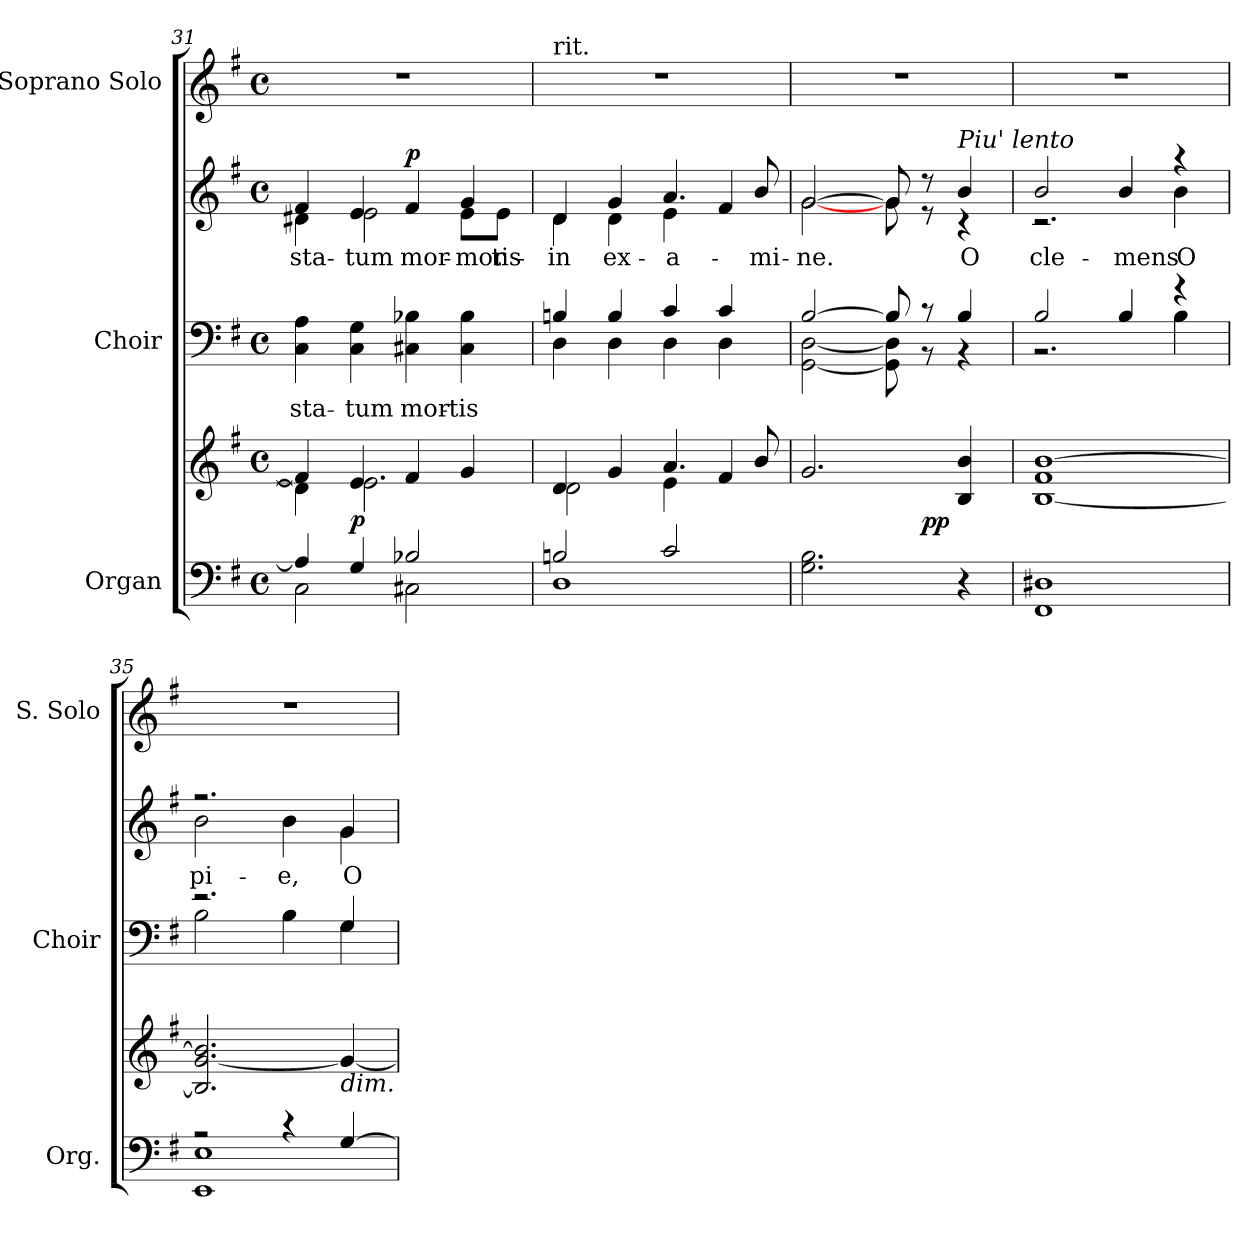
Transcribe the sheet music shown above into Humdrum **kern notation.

**kern	**kern	**dynam	**kern	**text	**kern	**text	**dynam	**kern
*part3	*part3	*part3	*part2	*part2	*part2	*part2	*part2	*part1
*staff5	*staff4	*staff4/5	*staff3	*staff3	*staff2	*staff2	*staff2/3	*staff1
*I"Organ	*	*	*I"Choir	*	*	*	*	*I"Soprano Solo
*I'Org.	*	*	*I'Choir	*	*	*	*	*I'S. Solo
*clefF4	*clefG2	*	*clefF4	*	*clefG2	*	*	*clefG2
*k[f#]	*k[f#]	*	*k[f#]	*	*k[f#]	*	*	*k[f#]
*G:	*G:	*	*G:	*	*G:	*	*	*G:
*M4/4	*M4/4	*	*M4/4	*	*M4/4	*	*	*M4/4
*met(c)	*met(c)	*	*met(c)	*	*met(c)	*	*	*met(c)
=31	=31	=31	=31	=31	=31	=31	=31	=31
*^	*^	*	*	*	*	*	*	*
!	!	!	!	!	!	!LO:LY:b:color=#000000	!	!	!	!
!	!	!	!	!	!	!	!	!LO:LY:a:color=#000000	!	!
*	*	*	*	*	*	*	*^	*	*	*
!	!	!	!	!	!	!	!	!	!LO:LY:b:color=#000000	!	!
4Ai/]	2Ci\	4f#i/]	4d#i\]	.	4Ci\ 4Ai	sta-	4f#i/	4d#Xi\	-sta-	.	1r
!	!	!	!	!	!	!LO:LY:b:color=#000000	!	!	!	!	!
!	!	!	!	!	!	!	!	!	!LO:LY:a:color=#000000	!	!
!	!	!	!	!	!	!	!	!	!LO:LY:b:color=#000000	!	!
4Gi/	.	4ei/	2.ei\	p	4Ci\ 4Gi	-tum	4ei/	2ei\	-tum	.	.
!	!	!	!	!	!	!LO:LY:b:color=#000000	!	!	!	!	!
!	!	!	!	!	!	!	!	!	!LO:LY:a:color=#000000	!	!
2B-Xi/	2C#Xi\	4f#i/	.	.	4C#Xi\ 4B-Xi	mor-	4f#i/	.	mor-	p	.
!	!	!	!	!	!	!LO:LY:b:color=#000000	!	!	!	!	!
!	!	!	!	!	!	!	!	!	!LO:LY:a:color=#000000	!	!
!	!	!	!	!	!	!	!	!	!LO:LY:b:color=#000000	!	!
.	.	4gi/	.	.	4C#i\ 4B-i	-tis	4gi/	8ei\L	mor-	.	.
!	!	!	!	!	!	!	!	!	!LO:LY:b:color=#000000	!	!
.	.	.	.	.	.	.	.	8ei\J	-tis	.	.
!!LO:LB:g=z
=32	=32	=32	=32	=32	=32	=32	=32	=32	=32	=32	=32
*	*	*	*	*	*^	*	*	*	*	*	*
!	!	!	!	!	!	!	!	!	!	!	!	!LO:TX:t=rit.
!	!	!	!	!	!	!	!	!	!	!LO:LY:b:color=#000000	!	!
2Bni/	1Di	4di/	2di\	.	4Bni/	4Di\	.	4di/	4di\	in	.	1r
!	!	!	!	!	!	!	!	!	!	!LO:LY:b:color=#000000	!	!
.	.	4gi/	.	.	4Bi/	4Di\	.	4gi/	4di\	ex-	.	.
!	!	!	!	!	!	!	!	!	!	!LO:LY:b:color=#000000	!	!
2ci/	.	4.ai/	4ei\	.	4ci/	4Di\	.	4.ai/	4ei\	-a-	.	.
.	.	.	4f#i/	.	4ci/	4Di\	.	.	4f#i/	.	.	.
!	!	!	!	!	!	!	!	!	!	!LO:LY:b:color=#000000	!	!
.	.	8bi/	.	.	.	.	.	8bi/	.	-mi-	.	.
*v	*v	*	*	*	*	*	*	*	*	*	*	*
=33	=33	=33	=33	=33	=33	=33	=33	=33	=33	=33	=33
!	!	!	!	!	!	!	!	!	!LO:LY:b:color=#000000	!	!
2.Gi\ 2.Bi	2.gi/	2ryy	.	[>2Bi/	[<2GGi\ [<2Di	.	[>2gi/	[<2gi\	-ne.	.	1r
.	.	8ryy	.	8Bi/]	8GGi\] 8Di]	.	8gi/]	8gi\	.	.	.
.	.	4.ryy	pp	8r	8r	.	8r	8r	.	.	.
!	!	!	!	!	!	!	!LO:TX:a:i:t=Piu' lento	!	!	!	!
!	!	!	!	!	!	!	!	!	!LO:LY:b:color=#000000	!	!
4r	4Bi/ 4bi	.	.	4Bi/	4r	.	4bi/	4r	O	.	.
*	*v	*v	*	*	*	*	*	*	*	*	*
=34	=34	=34	=34	=34	=34	=34	=34	=34	=34	=34
*	*^	*	*	*	*	*	*	*	*	*
!	!	!	!	!	!	!	!	!	!LO:LY:b:color=#000000	!	!
*	*v	*v	*	*	*	*	*	*	*	*	*
1FF#i 1D#Xi	[<1Bi 1f#i [>1bi	.	2Bi/	2.r	.	2bi/	2.r	cle-	.	1r
!	!	!	!	!	!	!	!	!LO:LY:b:color=#000000	!	!
.	.	.	4Bi/	.	.	4bi/	.	-mens	.	.
!	!	!	!	!	!	!	!	!LO:LY:b:color=#000000	!	!
.	.	.	4r	4Bi\	.	4r	4bi\	O	.	.
=35	=35	=35	=35	=35	=35	=35	=35	=35	=35	=35
*^	*	*	*	*	*	*	*	*	*	*
!	!	!	!	!	!	!	!	!	!LO:LY:b:color=#000000	!	!
2r	1EEi 1Ei	2.Bi/] [>2.gi 2.bi]	.	2.r	2Bi\	.	2.r	2bi\	pi-	.	1r
!	!	!	!	!	!	!	!	!	!LO:LY:b:color=#000000	!	!
4r	.	.	.	.	4Bi\	.	.	4bi\	-e,	.	.
!	!	!LO:TX:b:i:t=dim.	!	!	!	!	!	!	!	!	!
!	!	!	!	!	!	!	!	!	!LO:LY:b:color=#000000	!	!
[>4Gi/	.	4gi/_>	.	4Gi/	4Gi\	.	4gi/	4gi\	O	.	.
*	*	*	*	*v	*v	*	*	*	*	*	*
*v	*v	*	*	*	*	*v	*v	*	*	*
=	=	=	=	=	=	=	=	=
*-	*-	*-	*-	*-	*-	*-	*-	*-
